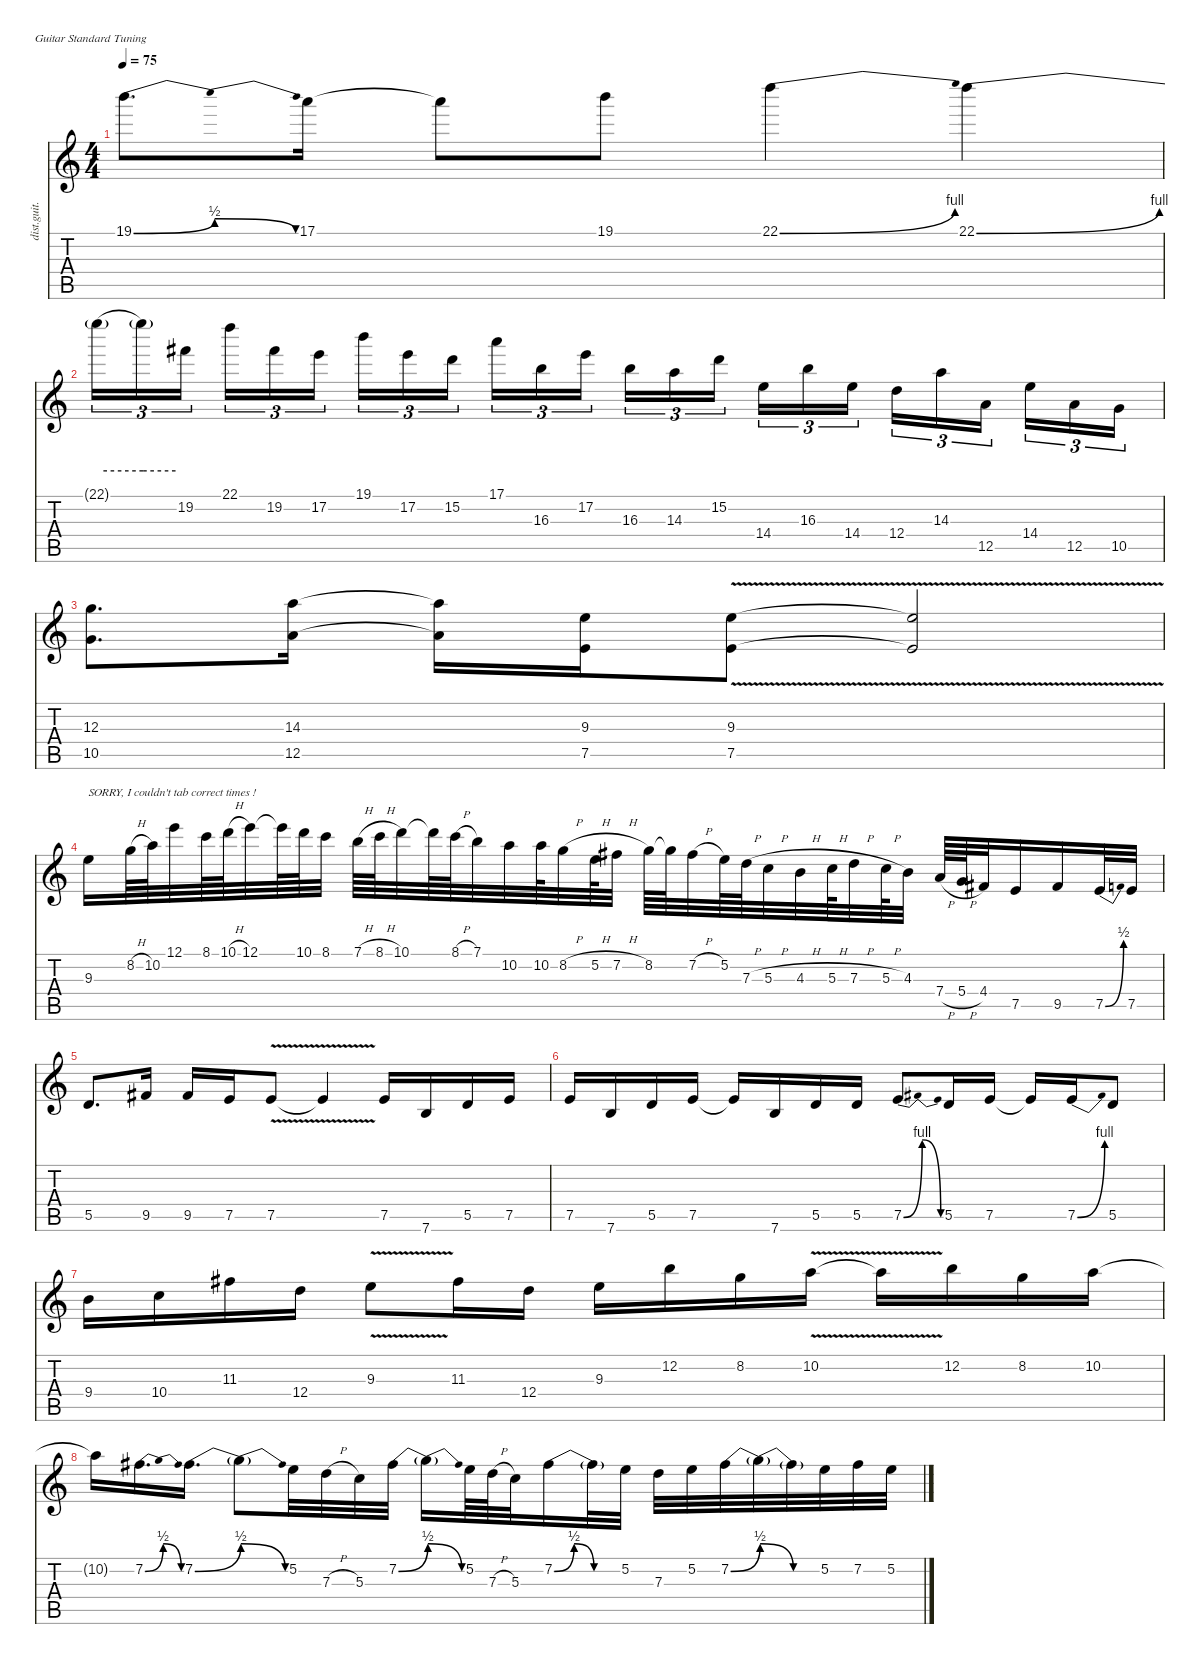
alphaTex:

\defaultSystemsLayout 4
\hideDynamics
\bracketExtendMode nobrackets
\otherSystemsTrackNameOrientation horizontal
\track ("Distortion" "dist.guit.") {instrument distortionguitar}
\staff {score tabs}
\tuning (E4 B3 G3 D3 A2 E2)
\ts (4 4)
\tempo 75
\clef g2
\ks c
19.1{be (bendrelease 0 0 15 2 30 2 45 0)}.8{d dy f beam Down} 17.1.16{beam Down} 17.1{t}.8{beam Down} 19.1.8{beam Down} 22.1{be (bend 0 0 30 4)}.4{beam Down} 22.1{be (bend 0 0 60 4)}.4{beam Down} |
22.1{be (hold 0 4 60 4) t}.16{tu (3 2) beam Down} 22.1{be (hold 0 4 60 4) t}.16{tu (3 2) beam Down} 19.2{acc #}.16{tu (3 2) beam Down} 22.1.16{tu (3 2) beam Down} 19.2{acc #}.16{tu (3 2) beam Down} 17.2.16{tu (3 2) beam Down} 19.1.16{tu (3 2) beam Down} 17.2.16{tu (3 2) beam Down} 15.2.16{tu (3 2) beam Down} 17.1.16{tu (3 2) beam Down} 16.3.16{tu (3 2) beam Down} 17.2.16{tu (3 2) beam Down} 16.3.16{tu (3 2) beam Down} 14.3.16{tu (3 2) beam Down} 15.2.16{tu (3 2) beam Down} 14.4.16{tu (3 2) beam Down} 16.3.16{tu (3 2) beam Down} 14.4.16{tu (3 2) beam Down} 12.4.16{tu (3 2) beam Down} 14.3.16{tu (3 2) beam Down} 12.5.16{tu (3 2) beam Down} 14.4.16{tu (3 2) beam Down} 12.5.16{tu (3 2) beam Down} 10.5.16{tu (3 2) beam Down} |
(12.3 10.5).8{d beam Down} (14.3 12.5).16{beam Down} (14.3{t} 12.5{t}).16{beam Down} (9.3 7.5).16{beam Down} (9.3{v} 7.5{v}).8{beam Down} (9.3{v t} 7.5{v t}).2{beam Up} |
9.3.16{txt "SORRY, I couldn't tab correct times !" beam Down} 8.2{h}.64{beam Down} 10.2.64{beam Down} 12.1.32{beam Down} 8.1.64{beam Down} 10.1{h}.64{beam Down} 12.1.32{beam Down} 12.1{t}.64{beam Down} 10.1.64{beam Down} 8.1.32{beam Down} 7.1{h}.64{beam Down} 8.1{h}.64{beam Down} 10.1.32{beam Down} 10.1{t}.64{beam Down} 8.1{h}.64{beam Down} 7.1.32{beam Down} 10.2.32{beam Down} 10.2.64{beam Down} 8.2{h}.32{beam Down} 5.2{h}.64{beam Down} 7.2{h acc #}.32{beam Down} 8.2.64{beam Down} 8.2{t}.64{beam Down} 7.2{h acc #}.32{beam Down} 5.2.64{beam Down} 7.3{h}.64{beam Down} 5.3{h}.32{beam Down} 4.3{h}.32{beam Down} 5.3{h}.64{beam Down} 7.3{h}.32{beam Down} 5.3{h}.64{beam Down} 4.3.32{beam Down} 7.4{h}.64{beam Up} 5.4{h}.64{beam Up} 4.4{acc #}.32{beam Up} 7.5.16{beam Up} 9.5{acc #}.16{beam Up} 7.5{be (bend 0 0 30 2)}.32{beam Up} 7.5.32{beam Up} |
5.5.8{d beam Up} 9.5{acc #}.16{beam Up} 9.5{acc #}.16{beam Up} 7.5.16{beam Up} 7.5{v}.8{beam Up} 7.5{v t}.4{beam Up} 7.5.16{beam Up} 7.6.16{beam Up} 5.5.16{beam Up} 7.5.16{beam Up} |
7.5.16{beam Up} 7.6.16{beam Up} 5.5.16{beam Up} 7.5.16{beam Up} 7.5{t}.16{beam Up} 7.6.16{beam Up} 5.5.16{beam Up} 5.5.16{beam Up} 7.5{be (bendrelease 0 0 15 4 30 4 45 0)}.8{beam Up} 5.5.16{beam Up} 7.5.16{beam Up} 7.5{t}.16{beam Up} 7.5{be (bend 0 0 30 4)}.16{beam Up} 5.5.8{beam Up} |
9.4.16{beam Down} 10.4.16{beam Down} 11.3{acc #}.16{beam Down} 12.4.16{beam Down} 9.3{v}.8{beam Down} 11.3{acc #}.16{beam Down} 12.4.16{beam Down} 9.3.16{beam Down} 12.2.16{beam Down} 8.2.16{beam Down} 10.2{v}.16{beam Down} 10.2{v t}.16{beam Down} 12.2.16{beam Down} 8.2.16{beam Down} 10.2.16{beam Down} |
10.2{t}.16{beam Down} 7.2{be (bendrelease 0 0 15 2 30 2 45 0) acc #}.16{d beam Down} 7.2{be (bend 0 0 60 2) acc #}.16{d beam Down} 7.2{be (release 0 2 60 0) t}.8{beam Down} 5.2.32{beam Down} 7.3{h}.32{beam Down} 5.3.32{beam Down} 7.2{be (bend 0 0 60 2) acc #}.32{beam Down} 7.2{be (release 0 2 60 0) t}.16{beam Down} 5.2.64{beam Down} 7.3{h}.64{beam Down} 5.3.32{beam Down} 7.2{be (bendrelease 0 0 30 2 30 2 60 0) acc #}.16{beam Down} 7.2{be (hold 0 0 60 0) t acc #}.32{beam Down} 5.2.32{beam Down} 7.3.32{beam Down} 5.2.32{beam Down} 7.2{be (bend 0 0 60 2) acc #}.32{beam Down} 7.2{be (release 0 2 60 0) t}.32{beam Down} 7.2{be (hold 0 0 60 0) t acc #}.32{beam Down} 5.2.32{beam Down} 7.2{acc #}.32{beam Down} 5.2.32{beam Down}
